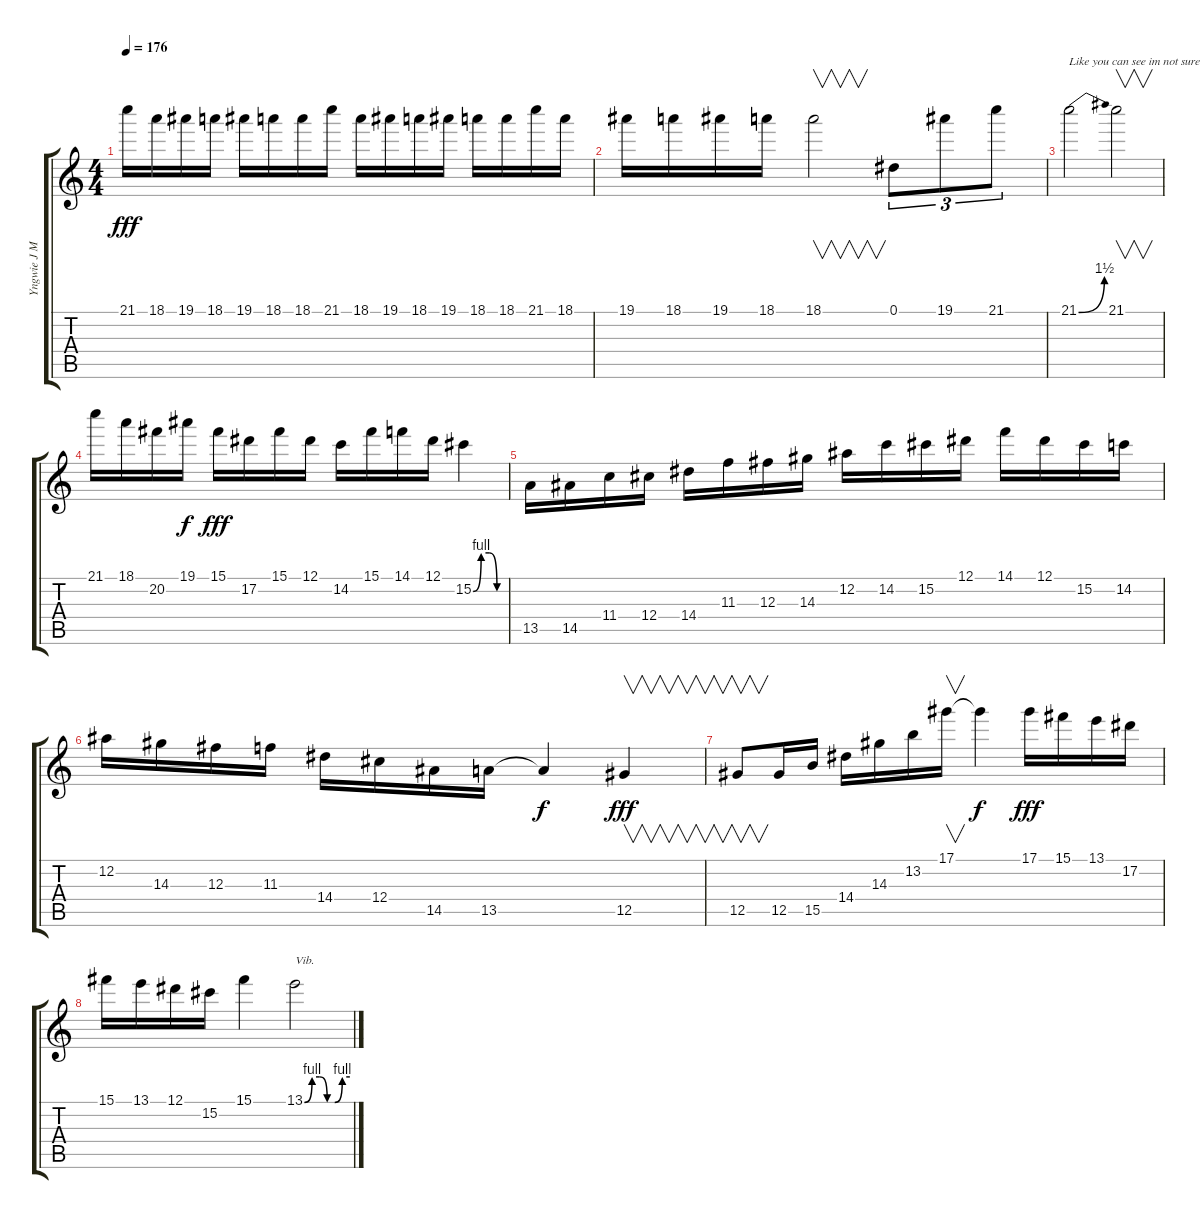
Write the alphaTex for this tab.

\track ("Yngwie J Malmsteen" "Yngwie J M") {instrument distortionguitar}
\staff {score tabs}
\tuning (Eb4 Bb3 Gb3 Db3 Ab2 Eb2) {hide}
\ts (4 4)
\tempo 176
\clef g2
\ks c
21.1.16{dy fff} 18.1.16 19.1.16 18.1.16 19.1.16 18.1.16 18.1.16 21.1.16 18.1.16 19.1.16 18.1.16 19.1.16 18.1.16 18.1.16 21.1.16 18.1.16 |
19.1.16 18.1.16 19.1.16 18.1.16 18.1.2{v} 0.1.8{tu (3 2)} 19.1.8{tu (3 2)} 21.1.8{tu (3 2)} |
21.1{be (bend 0 0 60 6)}.2{txt "Like you can see im not sure about the solo"} 21.1.2{v} |
21.1.16 18.1.16 20.2.16 19.1.16{dy f} 15.1.16{dy fff} 17.2.16 15.1.16 12.1.16 14.2.16 15.1.16 14.1.16 12.1.16 15.2{be (custom 0 0 15 4 30 4 45 0 60 0)}.4 |
13.5.16 14.5.16 11.4.16 12.4.16 14.4.16 11.3.16 12.3.16 14.3.16 12.2.16 14.2.16 15.2.16 12.1.16 14.1.16 12.1.16 15.2.16 14.2.16 |
12.2.16 14.3.16 12.3.16 11.3.16 14.4.16 12.4.16 14.5.16 13.5.16 13.5{t}.4{dy f} 12.5.4{v dy fff} |
12.5.8{v} 12.5.16 15.5.16 14.4.16 14.3.16 13.2.16 17.1.16{v} 17.1{t}.4{dy f} 17.1.16{dy fff} 15.1.16 13.1.16 17.2.16 |
15.1.16 13.1.16 12.1.16 15.2.16 15.1.4 13.1{be (custom 0 0 10 4 20 4 30 0 40 0 50 4 60 4)}.2{txt "Vib."}
